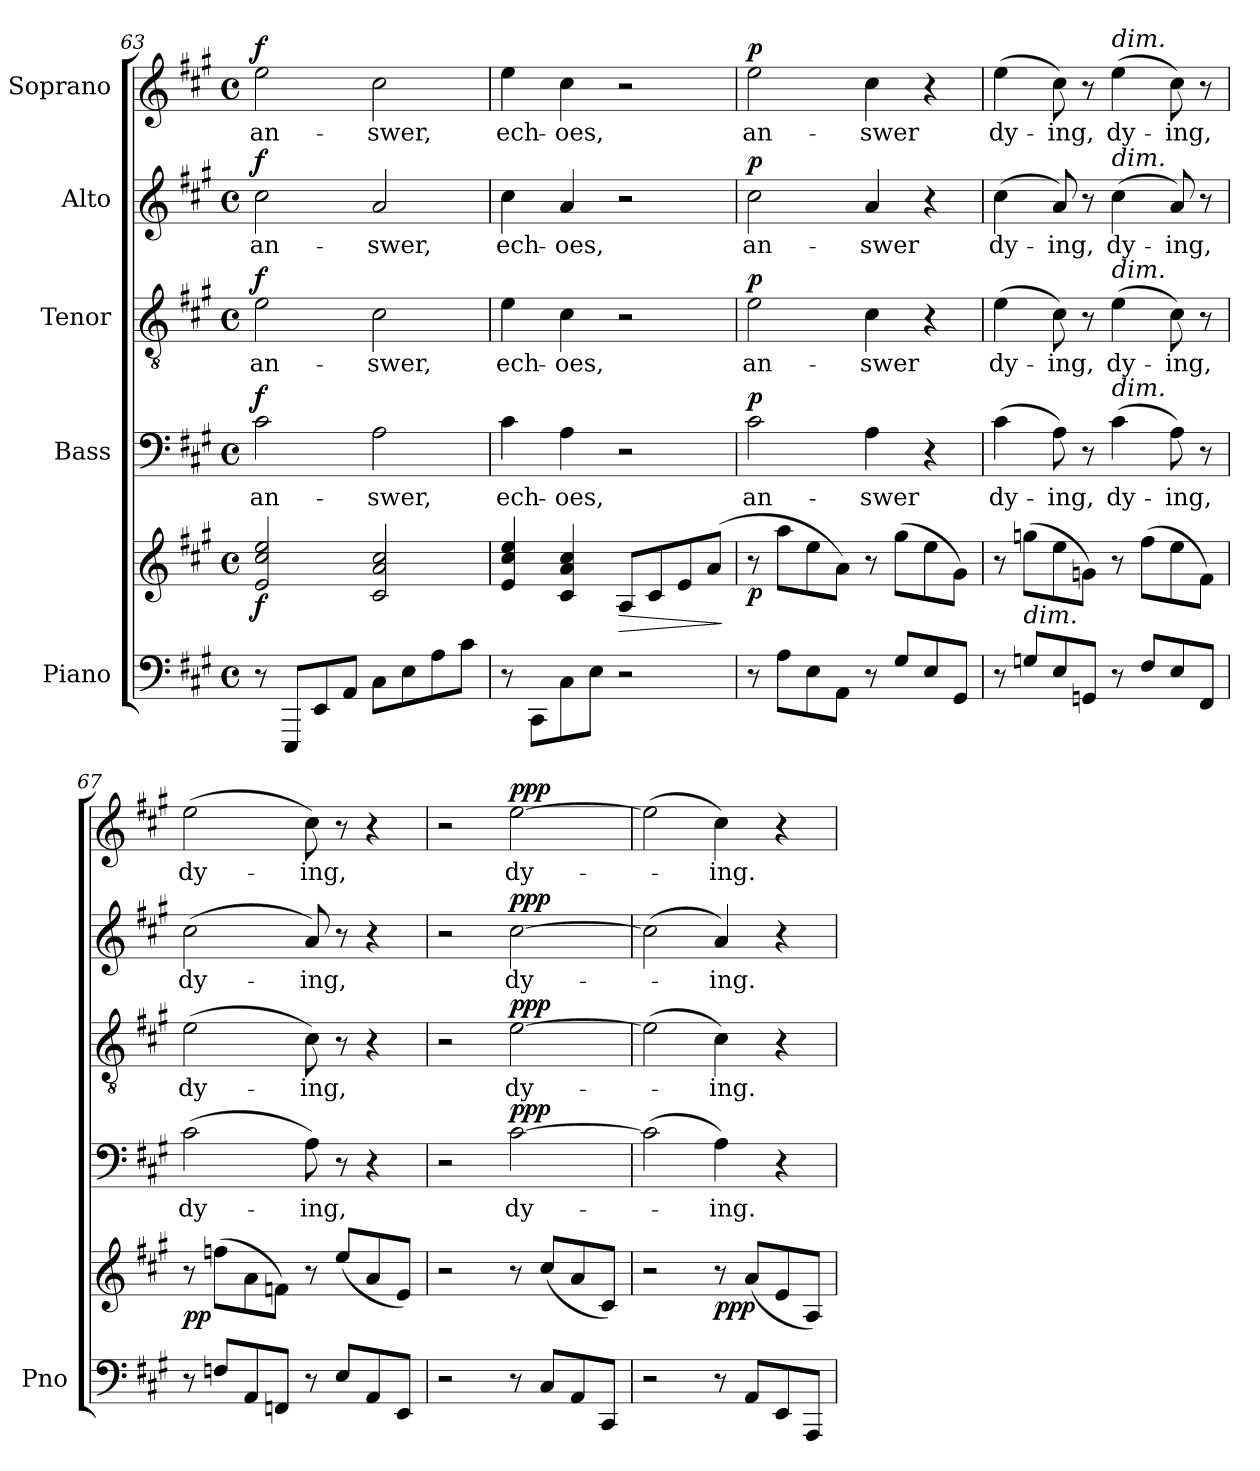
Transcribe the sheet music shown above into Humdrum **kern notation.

**kern	**kern	**dynam	**kern	**text	**dynam	**kern	**text	**dynam	**kern	**text	**dynam	**kern	**text	**dynam
*part5	*part5	*part5	*part4	*part4	*part4	*part3	*part3	*part3	*part2	*part2	*part2	*part1	*part1	*part1
*staff6	*staff5	*staff5/6	*staff4	*staff4	*staff4	*staff3	*staff3	*staff3	*staff2	*staff2	*staff2	*staff1	*staff1	*staff1
*I"Piano	*	*	*I"Bass	*	*	*I"Tenor	*	*	*I"Alto	*	*	*I"Soprano	*	*
*I'Pno	*	*	*	*	*	*	*	*	*	*	*	*	*	*
*clefF4	*clefG2	*	*clefF4	*	*	*clefGv2	*	*	*clefG2	*	*	*clefG2	*	*
*k[f#c#g#]	*k[f#c#g#]	*	*k[f#c#g#]	*	*	*k[f#c#g#]	*	*	*k[f#c#g#]	*	*	*k[f#c#g#]	*	*
*M4/4	*M4/4	*	*M4/4	*	*	*M4/4	*	*	*M4/4	*	*	*M4/4	*	*
*met(c)	*met(c)	*	*met(c)	*	*	*met(c)	*	*	*met(c)	*	*	*met(c)	*	*
=63	=63	=63	=63	=63	=63	=63	=63	=63	=63	=63	=63	=63	=63	=63
!	!	!LO:DY:b	!	!LO:LY:b	!LO:DY:a	!	!LO:LY:b	!LO:DY:a	!	!LO:LY:b	!LO:DY:a	!	!LO:LY:b	!LO:DY:a
8r	2e/ 2cc#/ 2ee/	f	2c#\	an-	f	2e\	an-	f	2cc#\	an-	f	2ee\	an-	f
8EEE/L	.	.	.	.	.	.	.	.	.	.	.	.	.	.
8EE/	.	.	.	.	.	.	.	.	.	.	.	.	.	.
8AA/J	.	.	.	.	.	.	.	.	.	.	.	.	.	.
!	!	!	!	!LO:LY:b	!	!	!LO:LY:b	!	!	!LO:LY:b	!	!	!LO:LY:b	!
8C#\L	2c#/ 2a/ 2cc#/	.	2A\	-swer,	.	2c#\	-swer,	.	2a/	-swer,	.	2cc#\	-swer,	.
8E\	.	.	.	.	.	.	.	.	.	.	.	.	.	.
8A\	.	.	.	.	.	.	.	.	.	.	.	.	.	.
8c#\J	.	.	.	.	.	.	.	.	.	.	.	.	.	.
=64	=64	=64	=64	=64	=64	=64	=64	=64	=64	=64	=64	=64	=64	=64
!	!	!	!	!LO:LY:b	!	!	!LO:LY:b	!	!	!LO:LY:b	!	!	!LO:LY:b	!
8r	4e/ 4cc#/ 4ee/	.	4c#\	ech-	.	4e\	ech-	.	4cc#\	ech-	.	4ee\	ech-	.
(>8CC#\L	.	.	.	.	.	.	.	.	.	.	.	.	.	.
!	!	!	!	!LO:LY:b	!	!	!LO:LY:b	!	!	!LO:LY:b	!	!	!LO:LY:b	!
8C#\	4c#/ 4a/ 4cc#/	.	4A\	-oes,	.	4c#\	-oes,	.	4a/	-oes,	.	4cc#\	-oes,	.
8E\J	.	.	.	.	.	.	.	.	.	.	.	.	.	.
!	!	!LO:HP:b	!	!	!	!	!	!	!	!	!	!	!	!
2r	8A/L	>	2r	.	.	2r	.	.	2r	.	.	2r	.	.
.	8c#/	.	.	.	.	.	.	.	.	.	.	.	.	.
.	8e/	.	.	.	.	.	.	.	.	.	.	.	.	.
.	(8a/J	.	.	.	.	.	.	.	.	.	.	.	.	.
.	.	]	.	.	.	.	.	.	.	.	.	.	.	.
=65	=65	=65	=65	=65	=65	=65	=65	=65	=65	=65	=65	=65	=65	=65
!	!	!LO:DY:b	!	!LO:LY:b	!LO:DY:a	!	!LO:LY:b	!LO:DY:a	!	!LO:LY:b	!LO:DY:a	!	!LO:LY:b	!LO:DY:a
8r	8r	p	2c#\	an-	p	2e\	an-	p	2cc#\	an-	p	2ee\	an-	p
8A\L	8aa\L	.	.	.	.	.	.	.	.	.	.	.	.	.
8E\	8ee\	.	.	.	.	.	.	.	.	.	.	.	.	.
8AA\J	8a\J)	.	.	.	.	.	.	.	.	.	.	.	.	.
!	!	!	!	!LO:LY:b	!	!	!LO:LY:b	!	!	!LO:LY:b	!	!	!LO:LY:b	!
8r	8r	.	4A\	-swer	.	4c#\	-swer	.	4a/	-swer	.	4cc#\	-swer	.
8G#/L	(>8gg#\L	.	.	.	.	.	.	.	.	.	.	.	.	.
8E/	8ee\	.	4r	.	.	4r	.	.	4r	.	.	4r	.	.
8GG#/J	8g#\J)	.	.	.	.	.	.	.	.	.	.	.	.	.
!!LO:LB:g=z
=66	=66	=66	=66	=66	=66	=66	=66	=66	=66	=66	=66	=66	=66	=66
!	!	!	!	!LO:LY:b	!	!	!LO:LY:b	!	!	!LO:LY:b	!	!	!LO:LY:b	!
8r	8r	.	(>4c#\	dy-	.	(>4e\	dy-	.	(>4cc#\	dy-	.	(>4ee\	dy-	.
!	!LO:TX:b:i:t=dim.	!	!	!	!	!	!	!	!	!	!	!	!	!
8Gn/L	(>8ggn\L	.	.	.	.	.	.	.	.	.	.	.	.	.
!	!	!	!	!LO:LY:b	!	!	!LO:LY:b	!	!	!LO:LY:b	!	!	!LO:LY:b	!
8E/	8ee\	.	8A\)	-ing,	.	8c#\)	-ing,	.	8a/)	-ing,	.	8cc#\)	-ing,	.
8GGn/J	8gn\J)	.	8r	.	.	8r	.	.	8r	.	.	8r	.	.
!	!	!	!	!	!	!	!	!	!	!	!	!LO:TX:a:i:t=dim.	!	!
!	!	!	!	!	!	!	!	!	!LO:TX:a:i:t=dim.	!	!	!	!	!
!	!	!	!	!	!	!LO:TX:a:i:t=dim.	!	!	!	!	!	!	!	!
!	!	!	!LO:TX:a:i:t=dim.	!	!	!	!	!	!	!	!	!	!	!
!	!	!	!	!LO:LY:b	!	!	!LO:LY:b	!	!	!LO:LY:b	!	!	!LO:LY:b	!
8r	8r	.	(>4c#\	dy-	.	(>4e\	dy-	.	(>4cc#\	dy-	.	(>4ee\	dy-	.
8F#/L	(>8ff#\L	.	.	.	.	.	.	.	.	.	.	.	.	.
!	!	!	!	!LO:LY:b	!	!	!LO:LY:b	!	!	!LO:LY:b	!	!	!LO:LY:b	!
8E/	8ee\	.	8A\)	-ing,	.	8c#\)	-ing,	.	8a/)	-ing,	.	8cc#\)	-ing,	.
8FF#/J	8f#\J)	.	8r	.	.	8r	.	.	8r	.	.	8r	.	.
=67	=67	=67	=67	=67	=67	=67	=67	=67	=67	=67	=67	=67	=67	=67
!	!	!LO:DY:b	!	!LO:LY:b	!	!	!LO:LY:b	!	!	!LO:LY:b	!	!	!LO:LY:b	!
8r	8r	pp	(>2c#\	dy-	.	(>2e\	dy-	.	(>2cc#\	dy-	.	(>2ee\	dy-	.
8Fn/L	(>8ffn\L	.	.	.	.	.	.	.	.	.	.	.	.	.
8AA/	8a\	.	.	.	.	.	.	.	.	.	.	.	.	.
8FFn/J	8fn\J)	.	.	.	.	.	.	.	.	.	.	.	.	.
!	!	!	!	!LO:LY:b	!	!	!LO:LY:b	!	!	!LO:LY:b	!	!	!LO:LY:b	!
8r	8r	.	8A\)	-ing,	.	8c#\)	-ing,	.	8a/)	-ing,	.	8cc#\)	-ing,	.
8E/L	(<8ee/L	.	8r	.	.	8r	.	.	8r	.	.	8r	.	.
8AA/	8a/	.	4r	.	.	4r	.	.	4r	.	.	4r	.	.
8EE/J	8e/J)	.	.	.	.	.	.	.	.	.	.	.	.	.
=68	=68	=68	=68	=68	=68	=68	=68	=68	=68	=68	=68	=68	=68	=68
2r	2r	.	2r	.	.	2r	.	.	2r	.	.	2r	.	.
!	!	!	!	!LO:LY:b	!LO:DY:a	!	!LO:LY:b	!LO:DY:a	!	!LO:LY:b	!LO:DY:a	!	!LO:LY:b	!LO:DY:a
8r	8r	.	[2c#\	dy-	ppp	[2e\	dy-	ppp	[2cc#\	dy-	ppp	[2ee\	dy-	ppp
8C#/L	(<8cc#/L	.	.	.	.	.	.	.	.	.	.	.	.	.
8AA/	8a/	.	.	.	.	.	.	.	.	.	.	.	.	.
8CC#/J	8c#/J)	.	.	.	.	.	.	.	.	.	.	.	.	.
=69	=69	=69	=69	=69	=69	=69	=69	=69	=69	=69	=69	=69	=69	=69
2r	2r	.	(>2c#\]	.	.	(>2e\]	.	.	(>2cc#\]	.	.	(>2ee\]	.	.
!	!	!LO:DY:b	!	!LO:LY:b	!	!	!LO:LY:b	!	!	!LO:LY:b	!	!	!LO:LY:b	!
8r	8r	ppp	4A\)	-ing.	.	4c#\)	-ing.	.	4a/)	-ing.	.	4cc#\)	-ing.	.
8AA/L	(<8a/L	.	.	.	.	.	.	.	.	.	.	.	.	.
8EE/	8e/	.	4r	.	.	4r	.	.	4r	.	.	4r	.	.
8AAA/J	8A/J)	.	.	.	.	.	.	.	.	.	.	.	.	.
=	=	=	=	=	=	=	=	=	=	=	=	=	=	=
*-	*-	*-	*-	*-	*-	*-	*-	*-	*-	*-	*-	*-	*-	*-
